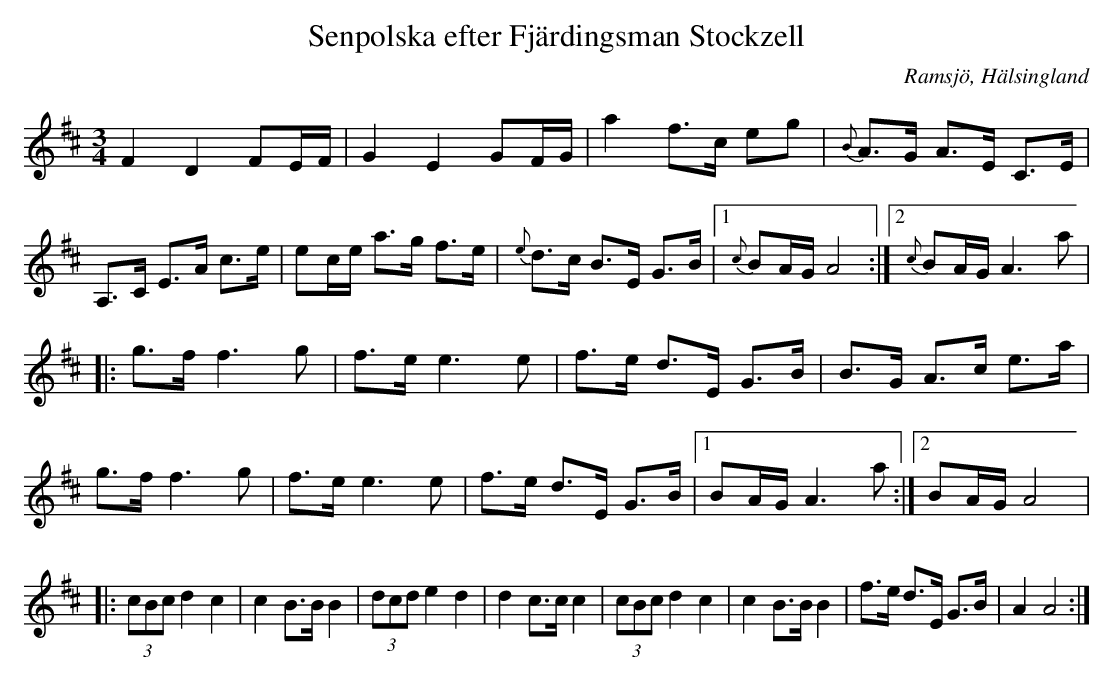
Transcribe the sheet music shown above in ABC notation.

X:1
T: Senpolska efter Fjärdingsman Stockzell
O: Ramsjö, Hälsingland
M:3/4
L:1/8
K:D
F2 D2 FE/F/|G2 E2 GF/G/| a2 f>c eg|{B}A>G A>E C>E|A,>C E>A c>e|ec/e/ a>g f>e| {e}d>c B>E G>B |1 {c}BA/G/ A4:|2{c}BA/G/ A2>a2|
|:g>f f2>g2|f>e e2>e2|f>e d>E G>B|B>G A>c e>a|g>f f2>g2|f>e e2>e2|f>e d>E G>B|1 BA/G/ A2>a2:|2 BA/G/ A4|
|:(3cBc d2 c2|c2 B>B B2|(3dcd e2 d2|d2 c>c c2|(3cBc d2 c2|c2 B>B B2|f>e d>E G>B|A2 A4:|
